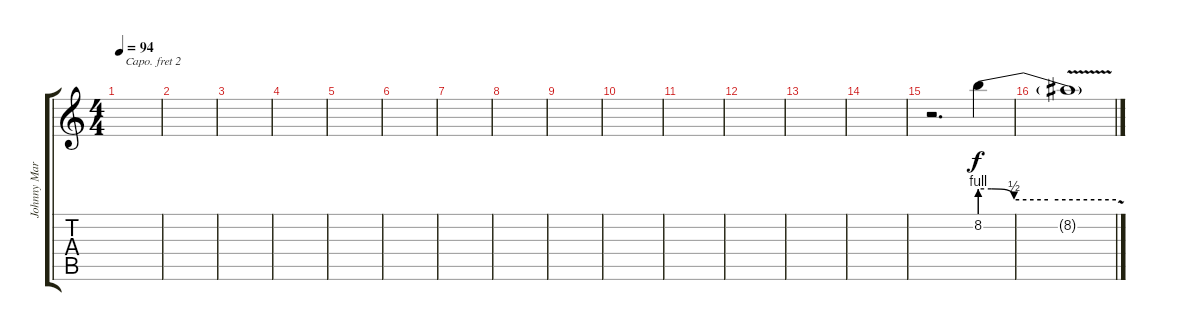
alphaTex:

\track ("Johnny Marr (Slide guitar)" "Johnny Mar") {instrument overdrivenguitar}
\staff {score tabs}
\capo 2
\tuning (E4 B3 G3 D3 A2 E2) {hide}
\ts (4 4)
\tempo 94
\clef g2
\ks c
|
|
|
|
|
|
|
|
|
|
|
|
|
|
r.2{d volume 13} 8.2{be (custom 0 4 5 4 15 2 30 2 60 2)}.4 |
8.2{v t}.1{volume 0}
